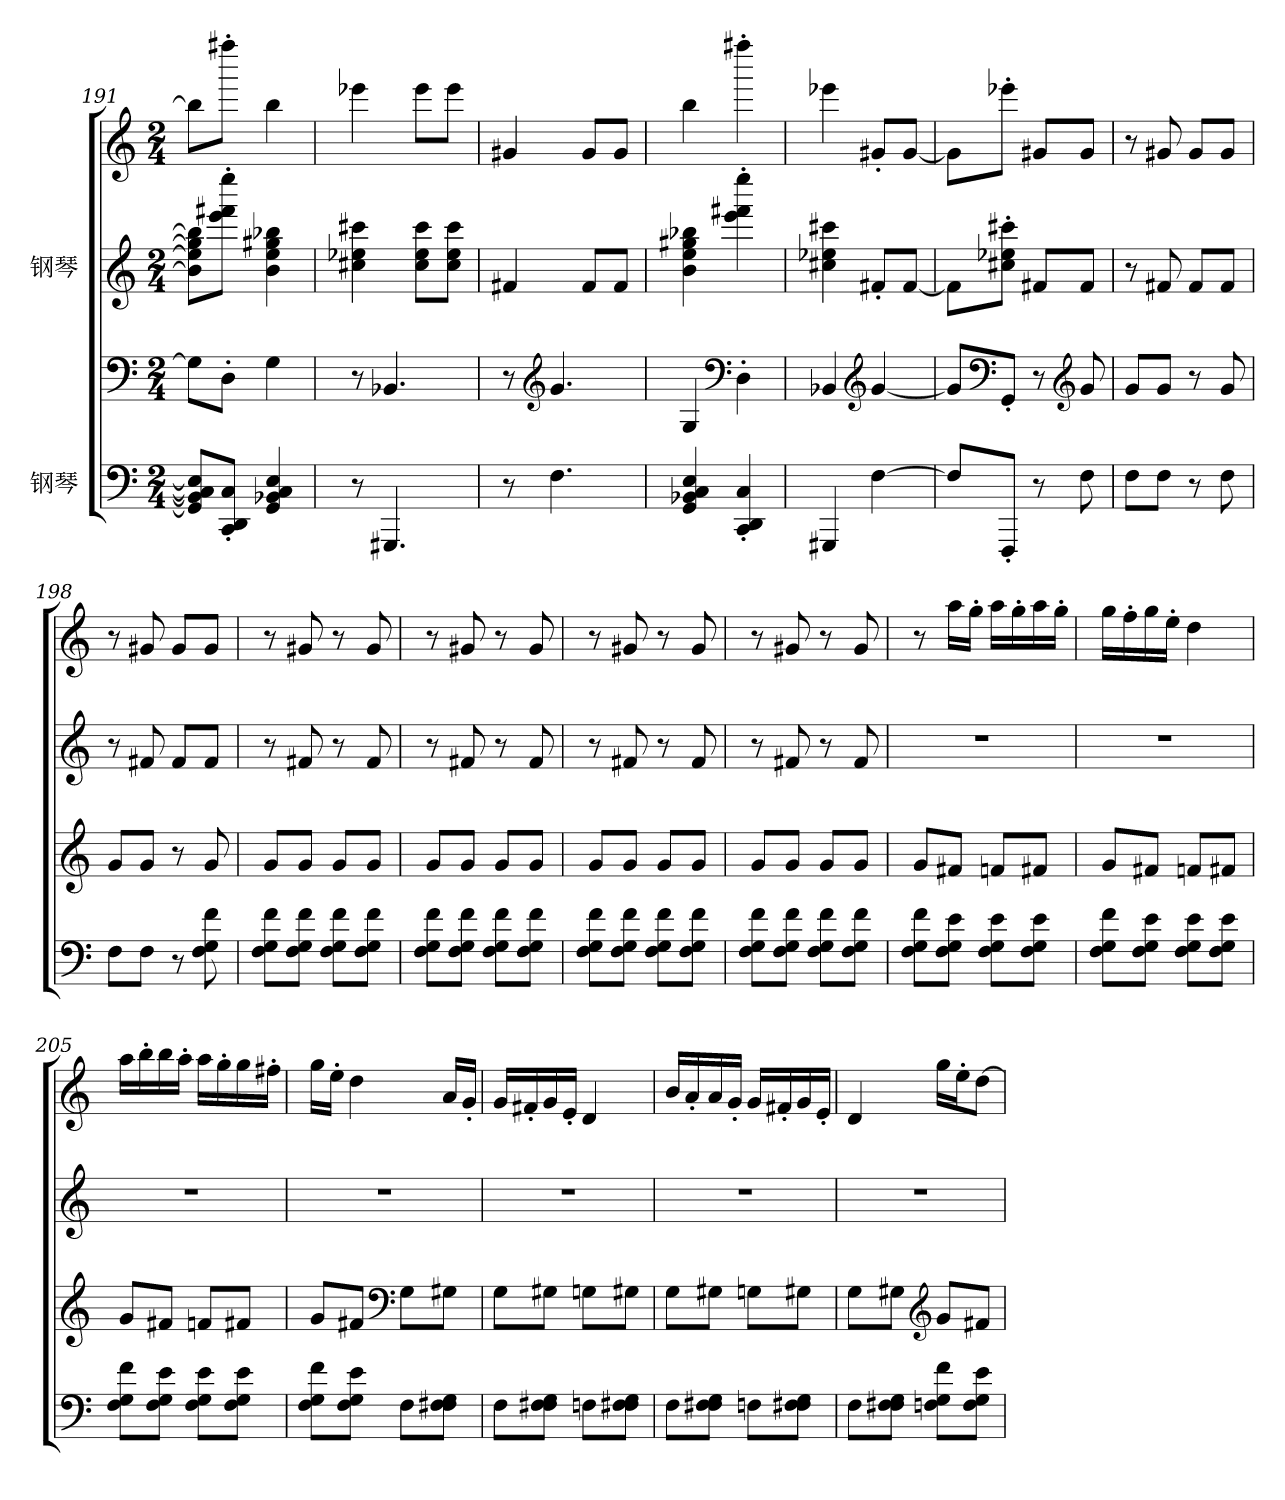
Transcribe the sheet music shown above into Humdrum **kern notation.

**kern	**kern	**kern	**kern
*part2	*part2	*part1	*part1
*staff4	*staff3	*staff2	*staff1
*I"钢琴	*	*I"钢琴	*
!!LO:LB:g=z
*clefF4	*clefF4	*clefG2	*clefG2
*k[]	*k[]	*k[]	*k[]
*M2/4	*M2/4	*M2/4	*M2/4
*MM175	*MM175	*MM175	*MM175
=191	=191	=191	=191
8GG/] 8BB-/] 8C/] 8E/]L	8G\L]	8b\] 8ee\] 8gg#\] 8bb-\]L	8bb\L]
8CC/' 8DD/' 8C/'J	8D'\J	8eee\' 8fff#X\' 8eeee\'J	8ffff#X'\J
4GG/ 4BB-X/ 4C/ 4E/	4G\	4b\ 4ee\ 4gg#X\ 4bb-X\	4bb\
=192	=192	=192	=192
*	*	*	*MM190
8r	8r	4cc#X\ 4ee-X\ 4ccc#X\	4eee-X\
4.GGG#X/	4.BB-X/	.	.
.	.	8cc#\ 8ee-\ 8ccc#\L	8eee-\L
.	.	8cc#\ 8ee-\ 8ccc#\J	8eee-\J
=193	=193	=193	=193
8r	8r	4f#X/	4g#X/
*	*clefG2	*	*
4.F\	4.g/	.	.
.	.	8f#/L	8g#/L
.	.	8f#/J	8g#/J
=194	=194	=194	=194
*	*	*	*MM170
4GG/ 4BB-X/ 4C/ 4E/	4G/	4b\ 4ee\ 4gg#X\ 4bb-X\	4bb\
*	*clefF4	*	*
4CC/' 4DD/' 4C/'	4D'\	4eee\' 4fff#X\' 4eeee\'	4ffff#X'\
=195	=195	=195	=195
4GGG#X/	4BB-X/	4cc#X\ 4ee-X\ 4ccc#X\	4eee-X\
*	*clefG2	*	*
[4F\	[4g/	8f#X'/L	8g#X'/L
.	.	[8f#/J	[8g#/J
=196	=196	=196	=196
8F/L]	8g/L]	8f#\L]	8g#\L]
*	*clefF4	*	*
8FFF'/J	8GG'/J	8cc#X\' 8ee-X\' 8ccc#X\'J	8eee-X'\J
8r	8r	8f#X/L	8g#X/L
*	*clefG2	*	*
8F\	8g/	8f#/J	8g#/J
!!LO:PB:g=z
=197	=197	=197	=197
8F\L	8g/L	8r	8r
8F\J	8g/J	8f#X/	8g#X/
8r	8r	8f#/L	8g#/L
8F\	8g/	8f#/J	8g#/J
=198	=198	=198	=198
8F\L	8g/L	8r	8r
8F\J	8g/J	8f#X/	8g#X/
8r	8r	8f#/L	8g#/L
8F\ 8G\ 8f\	8g/	8f#/J	8g#/J
=199	=199	=199	=199
8F\ 8G\ 8f\L	8g/L	8r	8r
8F\ 8G\ 8f\J	8g/J	8f#X/	8g#X/
8F\ 8G\ 8f\L	8g/L	8r	8r
8F\ 8G\ 8f\J	8g/J	8f#/	8g#/
=200	=200	=200	=200
8F\ 8G\ 8f\L	8g/L	8r	8r
8F\ 8G\ 8f\J	8g/J	8f#X/	8g#X/
8F\ 8G\ 8f\L	8g/L	8r	8r
8F\ 8G\ 8f\J	8g/J	8f#/	8g#/
=201	=201	=201	=201
8F\ 8G\ 8f\L	8g/L	8r	8r
8F\ 8G\ 8f\J	8g/J	8f#X/	8g#X/
8F\ 8G\ 8f\L	8g/L	8r	8r
8F\ 8G\ 8f\J	8g/J	8f#/	8g#/
!!LO:LB:g=z
=202	=202	=202	=202
8F\ 8G\ 8f\L	8g/L	8r	8r
8F\ 8G\ 8f\J	8g/J	8f#X/	8g#X/
8F\ 8G\ 8f\L	8g/L	8r	8r
8F\ 8G\ 8f\J	8g/J	8f#/	8g#/
=203	=203	=203	=203
8F\ 8G\ 8f\L	8g/L	2r	8r
8F\ 8G\ 8e\J	8f#X/J	.	16aa\LL
.	.	.	16gg'\JJ
8F\ 8G\ 8e\L	8fn/L	.	16aa\LL
.	.	.	16gg'\
8F\ 8G\ 8e\J	8f#X/J	.	16aa\
.	.	.	16gg'\JJ
=204	=204	=204	=204
8F\ 8G\ 8f\L	8g/L	2r	16gg\LL
.	.	.	16ff'\
8F\ 8G\ 8e\J	8f#X/J	.	16gg\
.	.	.	16ee'\JJ
8F\ 8G\ 8e\L	8fn/L	.	4dd\
8F\ 8G\ 8e\J	8f#X/J	.	.
=205	=205	=205	=205
8F\ 8G\ 8f\L	8g/L	2r	16aa\LL
.	.	.	16bb'\
8F\ 8G\ 8e\J	8f#X/J	.	16bb\
.	.	.	16aa'\JJ
8F\ 8G\ 8e\L	8fn/L	.	16aa\LL
.	.	.	16gg'\
8F\ 8G\ 8e\J	8f#X/J	.	16gg\
.	.	.	16ff#X'\JJ
!!LO:LB:g=z
=206	=206	=206	=206
8F\ 8G\ 8f\L	8g/L	2r	16gg\LL
.	.	.	16ee'\JJ
8F\ 8G\ 8e\J	8f#X/J	.	4dd\
*	*clefF4	*	*
8F\L	8G\L	.	.
8F\ 8F#X\ 8G\J	8G#X\J	.	16a/LL
.	.	.	16g'/JJ
=207	=207	=207	=207
8F\L	8G\L	2r	16g/LL
.	.	.	16f#X'/
8F\ 8F#X\ 8G\J	8G#X\J	.	16g/
.	.	.	16e'/JJ
8Fn\L	8Gn\L	.	4d/
8F\ 8F#X\ 8G\J	8G#X\J	.	.
=208	=208	=208	=208
8F\L	8G\L	2r	16b/LL
.	.	.	16a'/
8F\ 8F#X\ 8G\J	8G#X\J	.	16a/
.	.	.	16g'/JJ
8Fn\L	8Gn\L	.	16g/LL
.	.	.	16f#X'/
8F\ 8F#X\ 8G\J	8G#X\J	.	16g/
.	.	.	16e'/JJ
=209	=209	=209	=209
8F\L	8G\L	2r	4d/
8F\ 8F#X\ 8G\J	8G#X\J	.	.
*	*clefG2	*	*
8Fn\ 8G\ 8f\L	8g/L	.	16gg\LL
.	.	.	16ee'\J
8F\ 8G\ 8e\J	8f#X/J	.	[8dd\J
=	=	=	=
*-	*-	*-	*-
